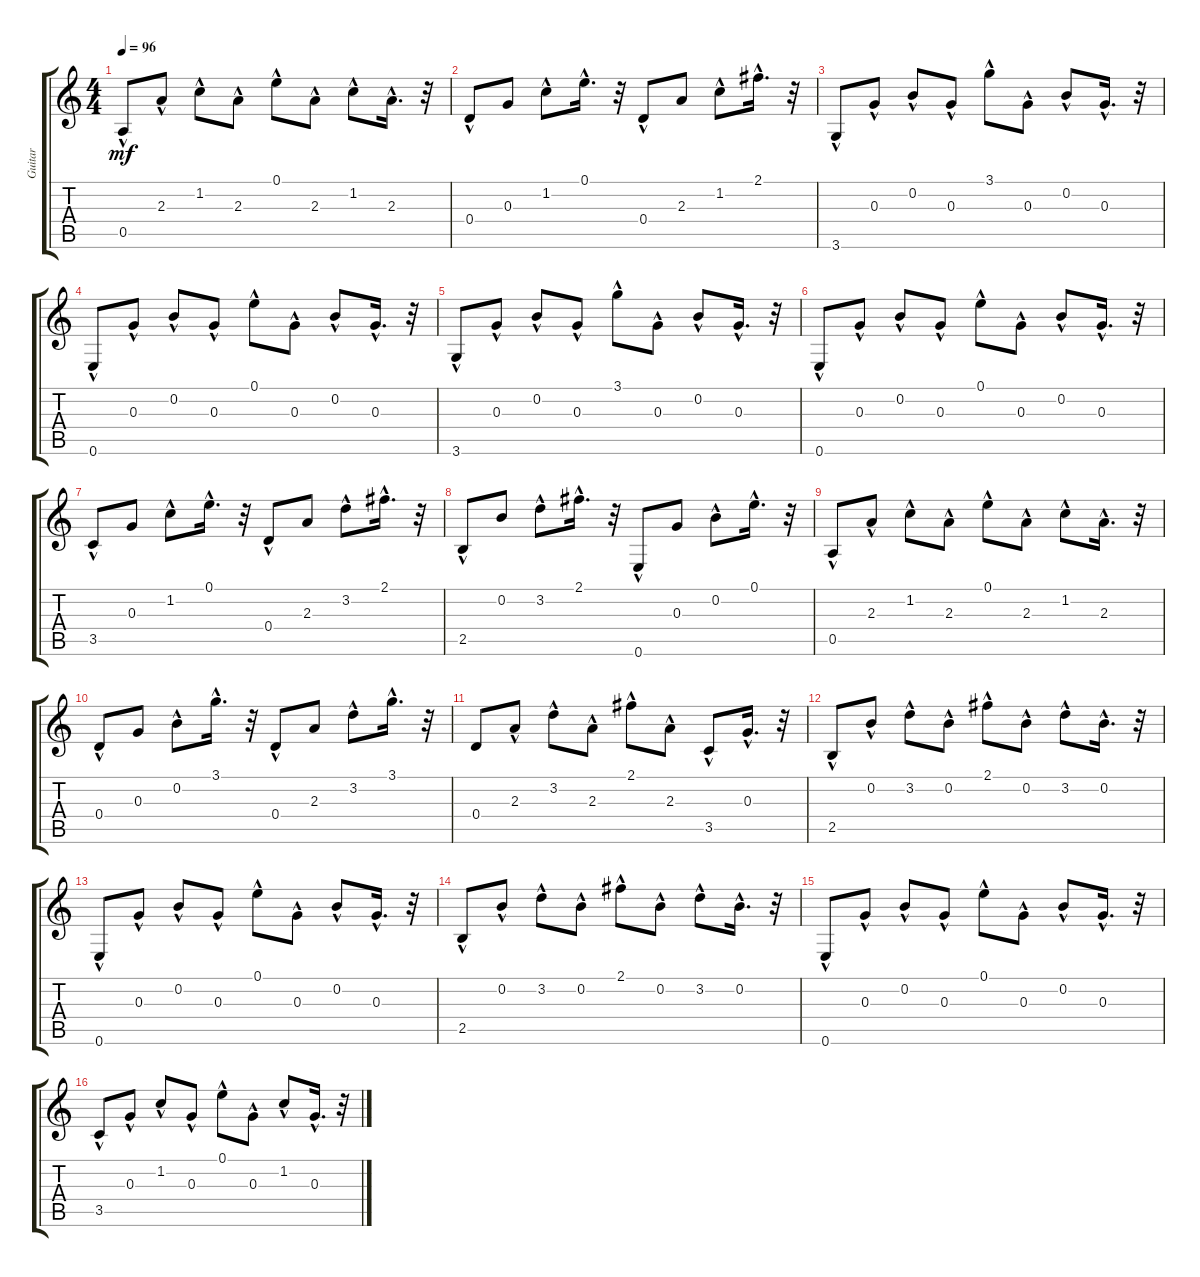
\track ("Guitar" "Guitar") {instrument acousticguitarsteel}
\staff {score tabs}
\tuning (E4 B3 G3 D3 A2 E2) {hide}
\ts (4 4)
\tempo 96
\clef g2
\ks c
0.5{hac}.8{dy mf} 2.3{hac}.8 1.2{hac}.8 2.3{hac}.8 0.1{hac}.8 2.3{hac}.8 1.2{hac}.8 2.3{hac}.16{d} r.32 |
0.4{hac}.8 0.3.8 1.2{hac}.8 0.1{hac}.16{d} r.32 0.4{hac}.8 2.3.8 1.2{hac}.8 2.1{hac}.16{d} r.32 |
3.6{hac}.8 0.3{hac}.8 0.2{hac}.8 0.3{hac}.8 3.1{hac}.8 0.3{hac}.8 0.2{hac}.8 0.3{hac}.16{d} r.32 |
0.6{hac}.8 0.3{hac}.8 0.2{hac}.8 0.3{hac}.8 0.1{hac}.8 0.3{hac}.8 0.2{hac}.8 0.3{hac}.16{d} r.32 |
3.6{hac}.8 0.3{hac}.8 0.2{hac}.8 0.3{hac}.8 3.1{hac}.8 0.3{hac}.8 0.2{hac}.8 0.3{hac}.16{d} r.32 |
0.6{hac}.8 0.3{hac}.8 0.2{hac}.8 0.3{hac}.8 0.1{hac}.8 0.3{hac}.8 0.2{hac}.8 0.3{hac}.16{d} r.32 |
3.5{hac}.8 0.3.8 1.2{hac}.8 0.1{hac}.16{d} r.32 0.4{hac}.8 2.3.8 3.2{hac}.8 2.1{hac}.16{d} r.32 |
2.5{hac}.8 0.2.8 3.2{hac}.8 2.1{hac}.16{d} r.32 0.6{hac}.8 0.3.8 0.2{hac}.8 0.1{hac}.16{d} r.32 |
0.5{hac}.8 2.3{hac}.8 1.2{hac}.8 2.3{hac}.8 0.1{hac}.8 2.3{hac}.8 1.2{hac}.8 2.3{hac}.16{d} r.32 |
0.4{hac}.8 0.3.8 0.2{hac}.8 3.1{hac}.16{d} r.32 0.4{hac}.8 2.3.8 3.2{hac}.8 3.1{hac}.16{d} r.32 |
0.4.8 2.3{hac}.8 3.2{hac}.8 2.3{hac}.8 2.1{hac}.8 2.3{hac}.8 3.5{hac}.8 0.3{hac}.16{d} r.32 |
2.5{hac}.8 0.2{hac}.8 3.2{hac}.8 0.2{hac}.8 2.1{hac}.8 0.2{hac}.8 3.2{hac}.8 0.2{hac}.16{d} r.32 |
0.6{hac}.8 0.3{hac}.8 0.2{hac}.8 0.3{hac}.8 0.1{hac}.8 0.3{hac}.8 0.2{hac}.8 0.3{hac}.16{d} r.32 |
2.5{hac}.8 0.2{hac}.8 3.2{hac}.8 0.2{hac}.8 2.1{hac}.8 0.2{hac}.8 3.2{hac}.8 0.2{hac}.16{d} r.32 |
0.6{hac}.8 0.3{hac}.8 0.2{hac}.8 0.3{hac}.8 0.1{hac}.8 0.3{hac}.8 0.2{hac}.8 0.3{hac}.16{d} r.32 |
3.5{hac}.8 0.3{hac}.8 1.2{hac}.8 0.3{hac}.8 0.1{hac}.8 0.3{hac}.8 1.2{hac}.8 0.3{hac}.16{d} r.32
